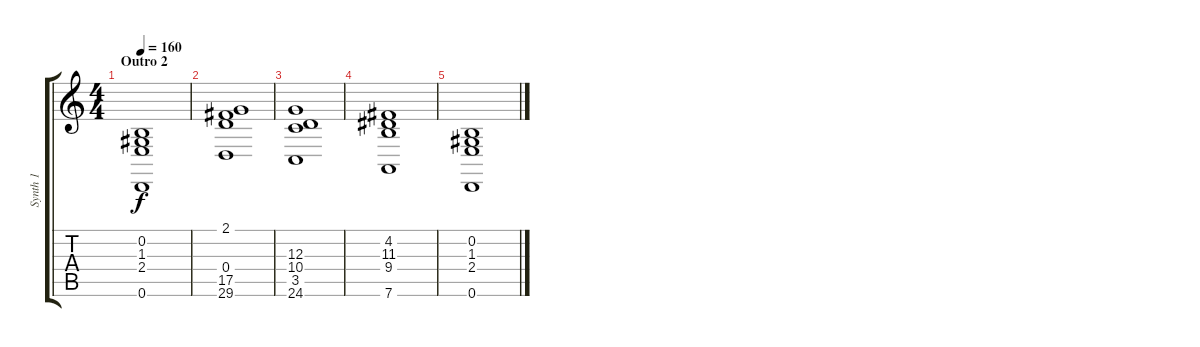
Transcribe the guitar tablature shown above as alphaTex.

\track ("Synth 1" "Synth 1") {instrument choiraahs}
\staff {score tabs}
\tuning (E4 B3 G3 D3 A2 D2) {hide}
\ts (4 4)
\section ("" "Outro 2")
\tempo 160
\clef g2
\ks c
(0.2 1.3 2.4 0.6).1{dy f} |
(2.1 0.4 17.5 29.6).1 |
(12.3 10.4 3.5 24.6).1 |
(4.2 11.3 9.4 7.6).1 |
(0.2 1.3 2.4 0.6).1
